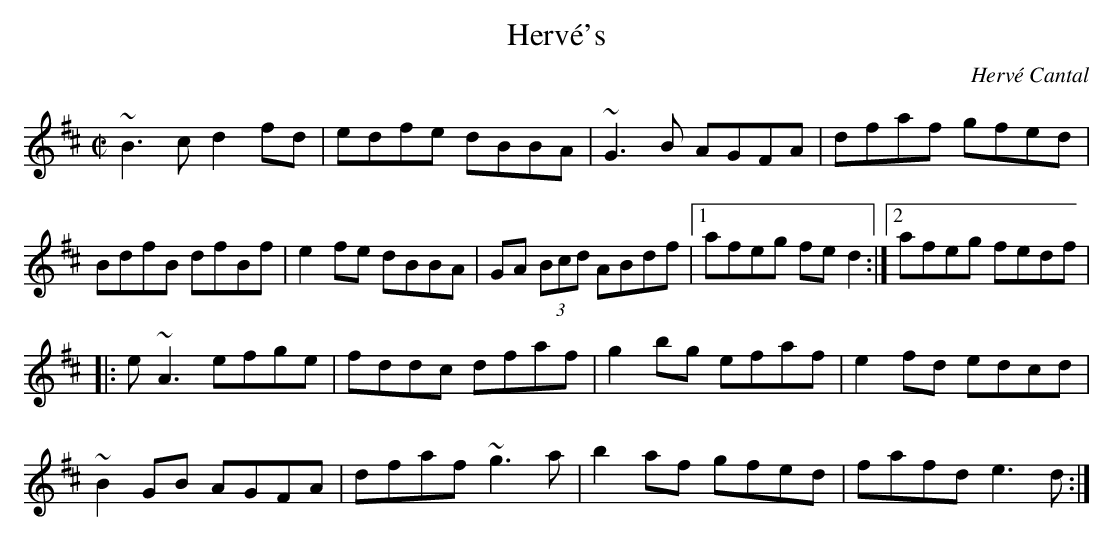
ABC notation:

X:1
T:Herv\'e's
M:C|
L:1/8
C:Herv\'e Cantal
K:BMin
~B3c d2fd|edfe dBBA|~G3B AGFA|dfaf gfed|
!BdfB dfBf|e2fe dBBA|GA (3Bcd ABdf|1afeg fed2:|2afeg fedf|
!|:e~A3 efge|fddc dfaf|g2bg efaf|e2fd edcd|
!~B2GB AGFA|dfaf ~g3a|b2af gfed|fafd e3d:|
